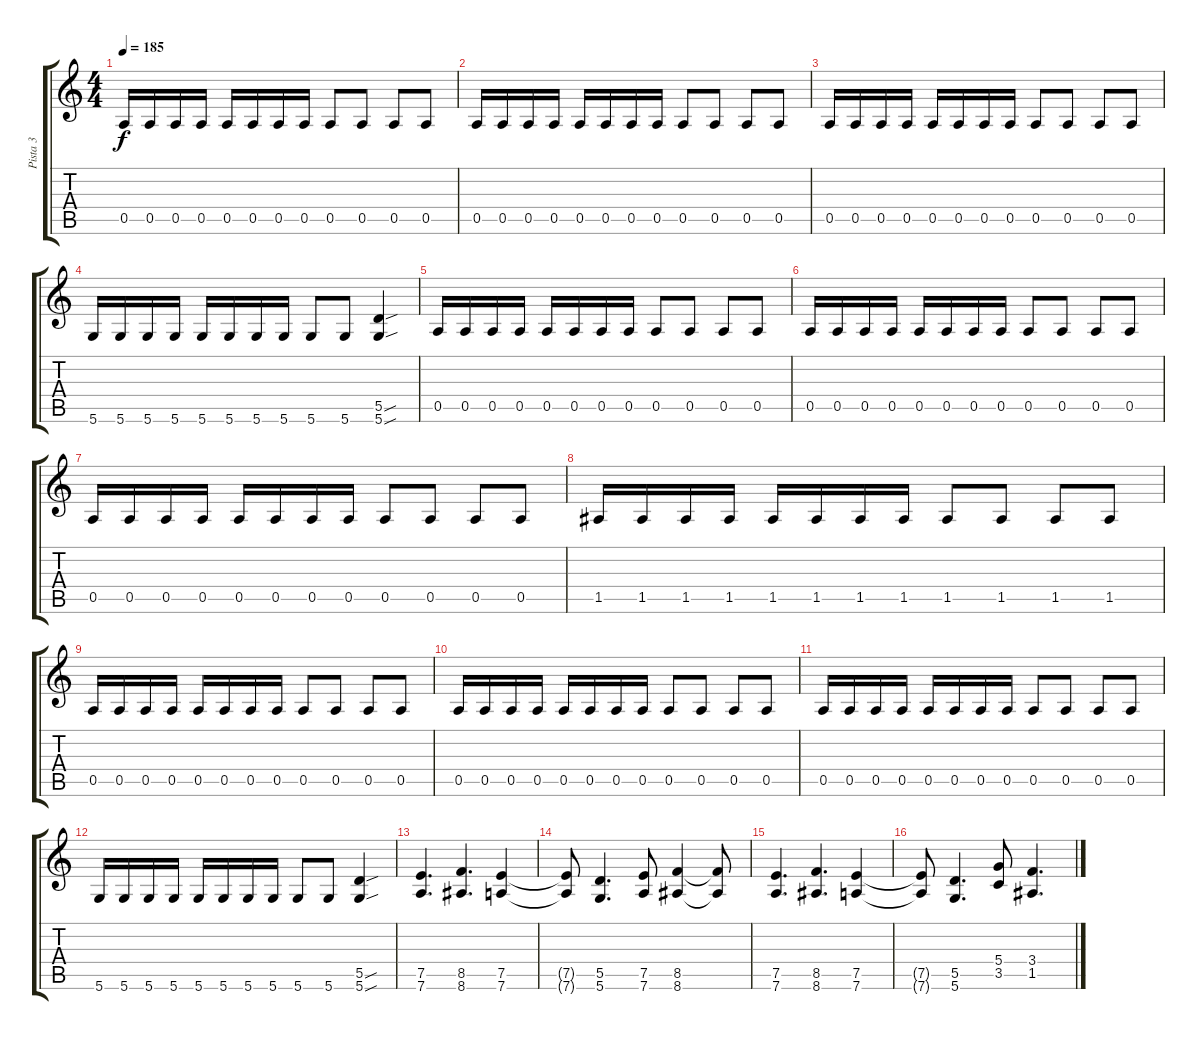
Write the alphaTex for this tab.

\track ("Pista 3" "Pista 3") {instrument distortionguitar}
\staff {score tabs}
\tuning (E4 B3 G3 D3 A2 D2) {hide}
\ts (4 4)
\tempo 185
\clef g2
\ks c
0.5.16{dy f} 0.5.16 0.5.16 0.5.16 0.5.16 0.5.16 0.5.16 0.5.16 0.5.8 0.5.8 0.5.8 0.5.8 |
0.5.16 0.5.16 0.5.16 0.5.16 0.5.16 0.5.16 0.5.16 0.5.16 0.5.8 0.5.8 0.5.8 0.5.8 |
0.5.16 0.5.16 0.5.16 0.5.16 0.5.16 0.5.16 0.5.16 0.5.16 0.5.8 0.5.8 0.5.8 0.5.8 |
5.6.16 5.6.16 5.6.16 5.6.16 5.6.16 5.6.16 5.6.16 5.6.16 5.6.8 5.6.8 (5.5{sou} 5.6{sou}).4 |
0.5.16 0.5.16 0.5.16 0.5.16 0.5.16 0.5.16 0.5.16 0.5.16 0.5.8 0.5.8 0.5.8 0.5.8 |
0.5.16 0.5.16 0.5.16 0.5.16 0.5.16 0.5.16 0.5.16 0.5.16 0.5.8 0.5.8 0.5.8 0.5.8 |
0.5.16 0.5.16 0.5.16 0.5.16 0.5.16 0.5.16 0.5.16 0.5.16 0.5.8 0.5.8 0.5.8 0.5.8 |
1.5.16 1.5.16 1.5.16 1.5.16 1.5.16 1.5.16 1.5.16 1.5.16 1.5.8 1.5.8 1.5.8 1.5.8 |
0.5.16 0.5.16 0.5.16 0.5.16 0.5.16 0.5.16 0.5.16 0.5.16 0.5.8 0.5.8 0.5.8 0.5.8 |
0.5.16 0.5.16 0.5.16 0.5.16 0.5.16 0.5.16 0.5.16 0.5.16 0.5.8 0.5.8 0.5.8 0.5.8 |
0.5.16 0.5.16 0.5.16 0.5.16 0.5.16 0.5.16 0.5.16 0.5.16 0.5.8 0.5.8 0.5.8 0.5.8 |
5.6.16 5.6.16 5.6.16 5.6.16 5.6.16 5.6.16 5.6.16 5.6.16 5.6.8 5.6.8 (5.5{sou} 5.6{sou}).4 |
(7.5 7.6).4{d} (8.5 8.6).4{d} (7.5 7.6).4 |
(7.5{t} 7.6{t}).8 (5.5 5.6).4{d} (7.5 7.6).8 (8.5 8.6).4 (8.5{t} 8.6{t}).8 |
(7.5 7.6).4{d} (8.5 8.6).4{d} (7.5 7.6).4 |
(7.5{t} 7.6{t}).8 (5.5 5.6).4{d} (5.4 3.5).8 (3.4 1.5).4{d}
